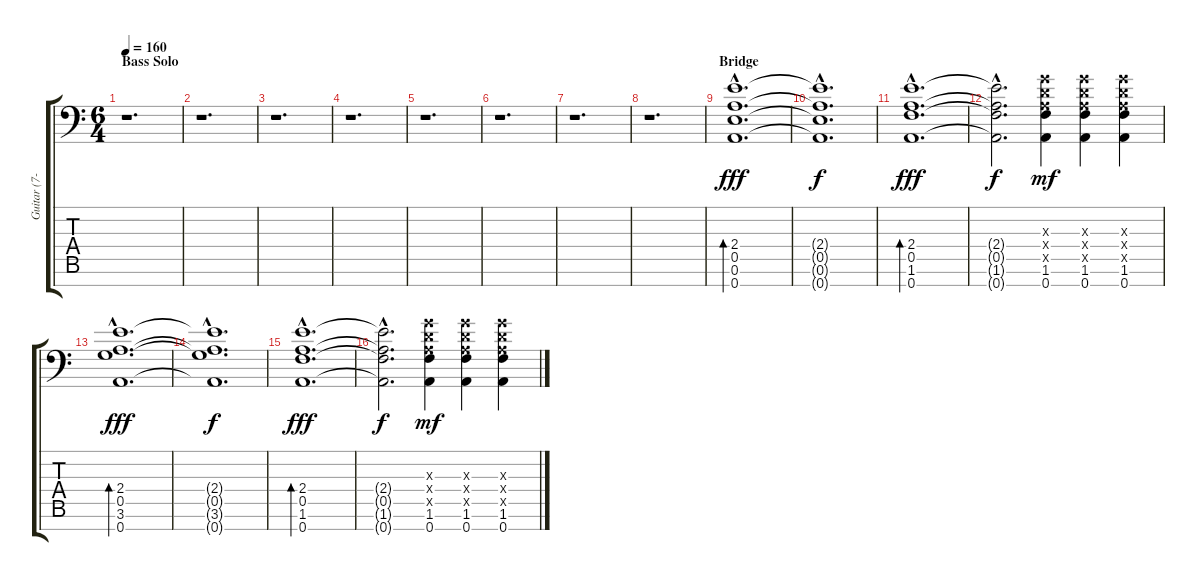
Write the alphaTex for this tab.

\track ("Guitar (7-String Distorted)" "Guitar (7-") {instrument distortionguitar}
\staff {score tabs}
\tuning (E4 B3 G3 D3 A2 E2 A1) {hide}
\ts (6 4)
\section ("" "Bass Solo")
\tempo 160
\clef f4
\ks c
r.1{d dy f} |
r.1{d} |
r.1{d} |
r.1{d} |
r.1{d} |
r.1{d} |
r.1{d} |
r.1{d} |
\section ("" "Bridge")
(2.4{hac} 0.5{hac} 0.6{hac} 0.7{hac}).1{d bd 60 dy fff} |
(2.4{hac t} 0.5{hac t} 0.6{hac t} 0.7{hac t}).1{d dy f} |
(2.4{hac} 0.5{hac} 1.6{hac} 0.7{hac}).1{d bd 60 dy fff} |
(2.4{hac t} 0.5{hac t} 1.6{hac t} 0.7{hac t}).2{d dy f} (0.3{x} 0.4{x} 0.5{x} 1.6 0.7).4{dy mf} (0.3{x} 0.4{x} 0.5{x} 1.6 0.7).4 (0.3{x} 0.4{x} 0.5{x} 1.6 0.7).4 |
(2.4{hac} 0.5{hac} 3.6{hac} 0.7{hac}).1{d bd 60 dy fff} |
(2.4{hac t} 0.5{hac t} 3.6{hac t} 0.7{hac t}).1{d dy f} |
(2.4{hac} 0.5{hac} 1.6{hac} 0.7{hac}).1{d bd 60 dy fff} |
(2.4{hac t} 0.5{hac t} 1.6{hac t} 0.7{hac t}).2{d dy f} (0.3{x} 0.4{x} 0.5{x} 1.6 0.7).4{dy mf} (0.3{x} 0.4{x} 0.5{x} 1.6 0.7).4 (0.3{x} 0.4{x} 0.5{x} 1.6 0.7).4
